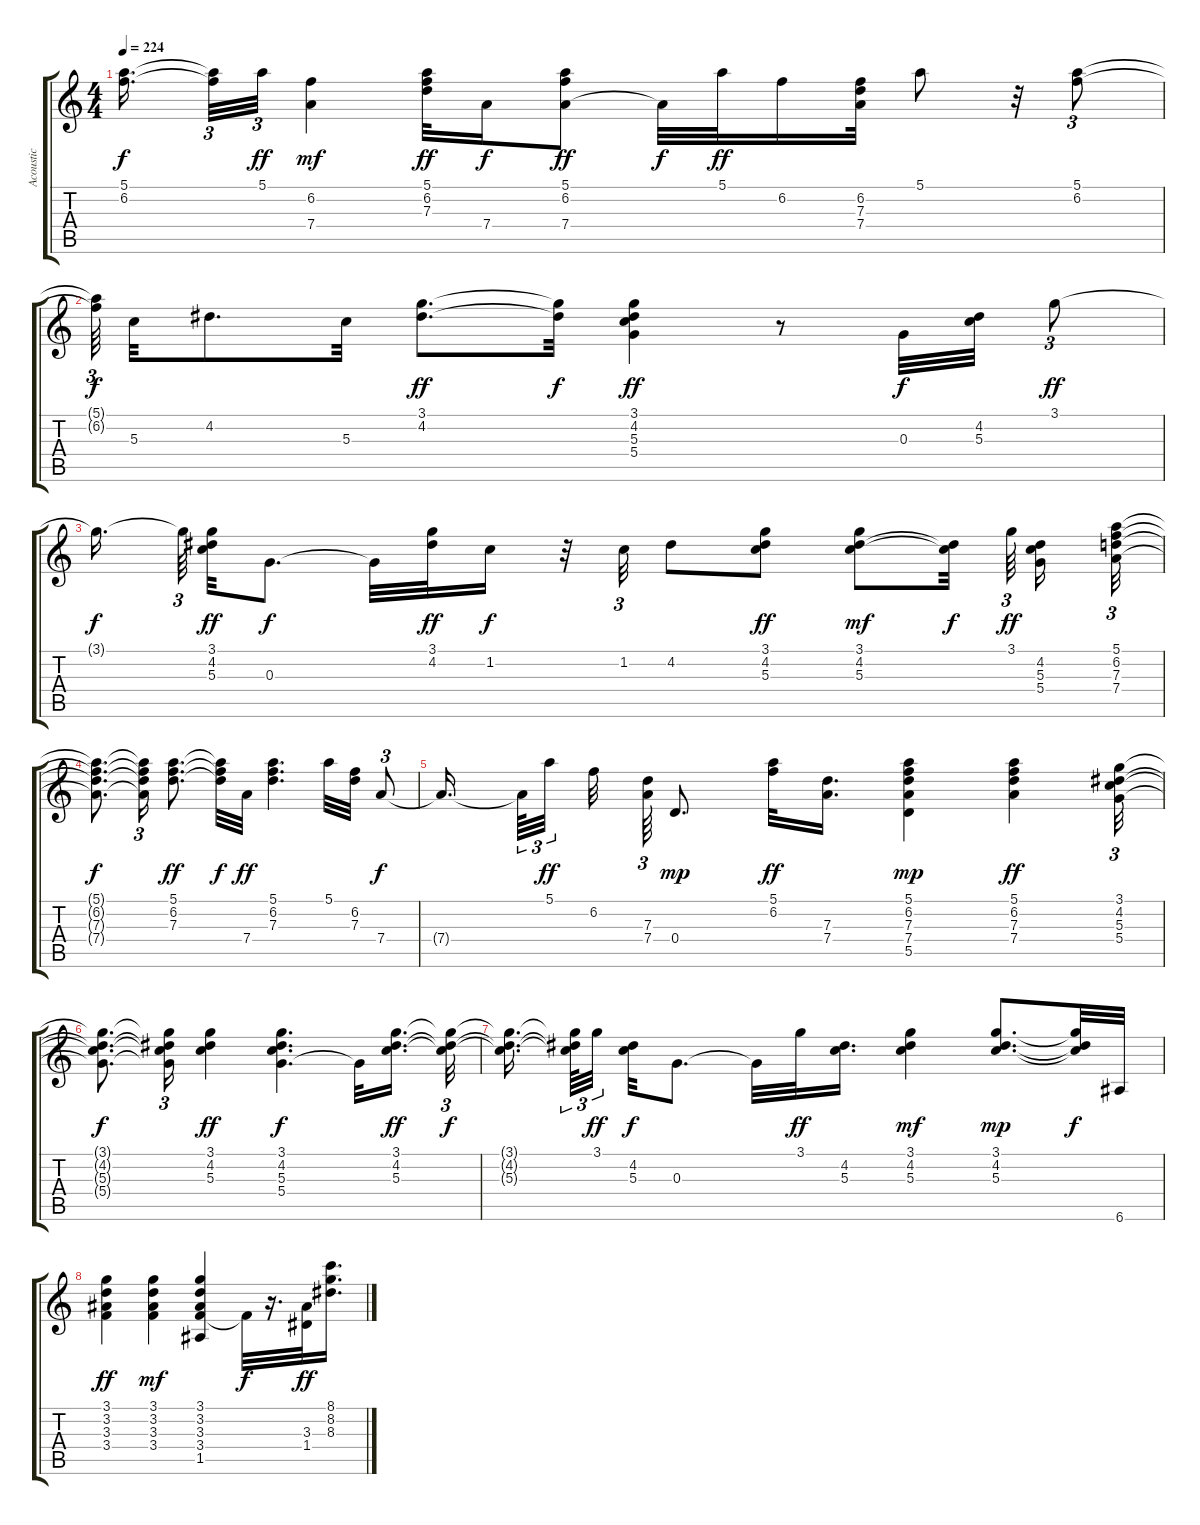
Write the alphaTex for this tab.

\track ("Acoustic" "Acoustic") {instrument acousticguitarsteel}
\staff {score tabs}
\tuning (E4 B3 G3 D3 A2 E2) {hide}
\ts (4 4)
\tempo 224
\clef g2
\ks c
(5.1{t} 6.2{t}).16{d dy f beam splitsecondary} (5.1{t} 6.2{t}).32{tu (3 2)} 5.1.32{tu (3 2) dy ff} (6.2 7.4).4{dy mf} (5.1 6.2 7.3).32{dy ff} 7.4.16{dy f} (5.1 6.2 7.4).8{dy ff} 7.4{t}.32{dy f} 5.1.32{dy ff} 6.2.16 (6.2 7.3 7.4).32 5.1.8 r.32 (5.1 6.2).8{tu (3 2)} |
(5.1{t} 6.2{t}).64{tu (3 2) dy f beam splitsecondary} 5.3.32 4.2.8{d} 5.3.32 (3.1 4.2).8{d dy ff} (3.1{t} 4.2{t}).32{dy f} (3.1 4.2 5.3 5.4).4{dy ff} r.8 0.3.32{dy f} (4.2 5.3).32 3.1.8{tu (3 2) dy ff} |
3.1{t}.16{d dy f beam splitsecondary} 3.1{t}.64{tu (3 2) beam splitsecondary} (3.1 4.2 5.3).32{dy ff} 0.3.8{d dy f} 0.3{t}.32 (3.1 4.2).32{dy ff} 1.2.16{dy f} r.32 1.2.32{tu (3 2)} 4.2.8 (3.1 4.2 5.3).8{dy ff} (3.1 4.2 5.3).8{dy mf} (4.2{t} 5.3{t}).32{dy f beam splitsecondary} 3.1.64{tu (3 2) dy ff beam splitsecondary} (4.2 5.3 5.4).16 (5.1 6.2 7.3 7.4).32{tu (3 2)} |
(5.1{t} 6.2{t} 7.3{t} 7.4{t}).8{d dy f} (5.1{t} 6.2{t} 7.3{t} 7.4{t}).16{tu (3 2)} (5.1 6.2 7.3).8{d dy ff} (5.1{t} 6.2{t} 7.3{t}).32{dy f} 7.4.32{dy ff} (5.1 6.2 7.3).4{d} 5.1.32 (6.2 7.3).32 7.4.8{tu (3 2) dy f} |
7.4{t}.16{d beam splitsecondary} 7.4{t}.64{tu (3 2)} 5.1.32{tu (3 2) dy ff beam splitsecondary} 6.2.32{beam splitsecondary} (7.3 7.4).64{tu (3 2)} 0.4.8{d dy mp} (5.1 6.2).32{dy ff} (7.3 7.4).16{d} (5.1 6.2 7.3 7.4 5.5).4{dy mp} (5.1 6.2 7.3 7.4).4{dy ff} (3.1 4.2 5.3 5.4).32{tu (3 2)} |
(3.1{t} 4.2{t} 5.3{t} 5.4{t}).8{d dy f} (3.1{t} 4.2{t} 5.3{t} 5.4{t}).16{tu (3 2)} (3.1 4.2 5.3).4{dy ff} (3.1 4.2 5.3 5.4).4{d dy f} 5.4{t}.32 (3.1 4.2 5.3).16{d dy ff beam splitsecondary} (3.1{t} 4.2{t} 5.3{t}).32{tu (3 2) dy f} |
(3.1{t} 4.2{t} 5.3{t}).16{d beam splitsecondary} (3.1{t} 4.2{t} 5.3{t}).64{tu (3 2)} 3.1.32{tu (3 2) dy ff beam splitsecondary} (4.2 5.3).32{dy f} 0.3.8{d} 0.3{t}.32 3.1.32{dy ff} (4.2 5.3).16{d} (3.1 4.2 5.3).4{dy mf} (3.1 4.2 5.3).8{d dy mp} (3.1{t} 4.2{t} 5.3{t}).32{dy f} 6.6.32 |
(3.1 3.2 3.3 3.4).4{dy ff} (3.1 3.2 3.3 3.4).4{dy mf} (3.1 3.2 3.3 3.4 1.5).4 3.4{t}.32{dy f} r.16{d} (3.3 1.4).32{dy ff} (8.1 8.2 8.3).16{d}
